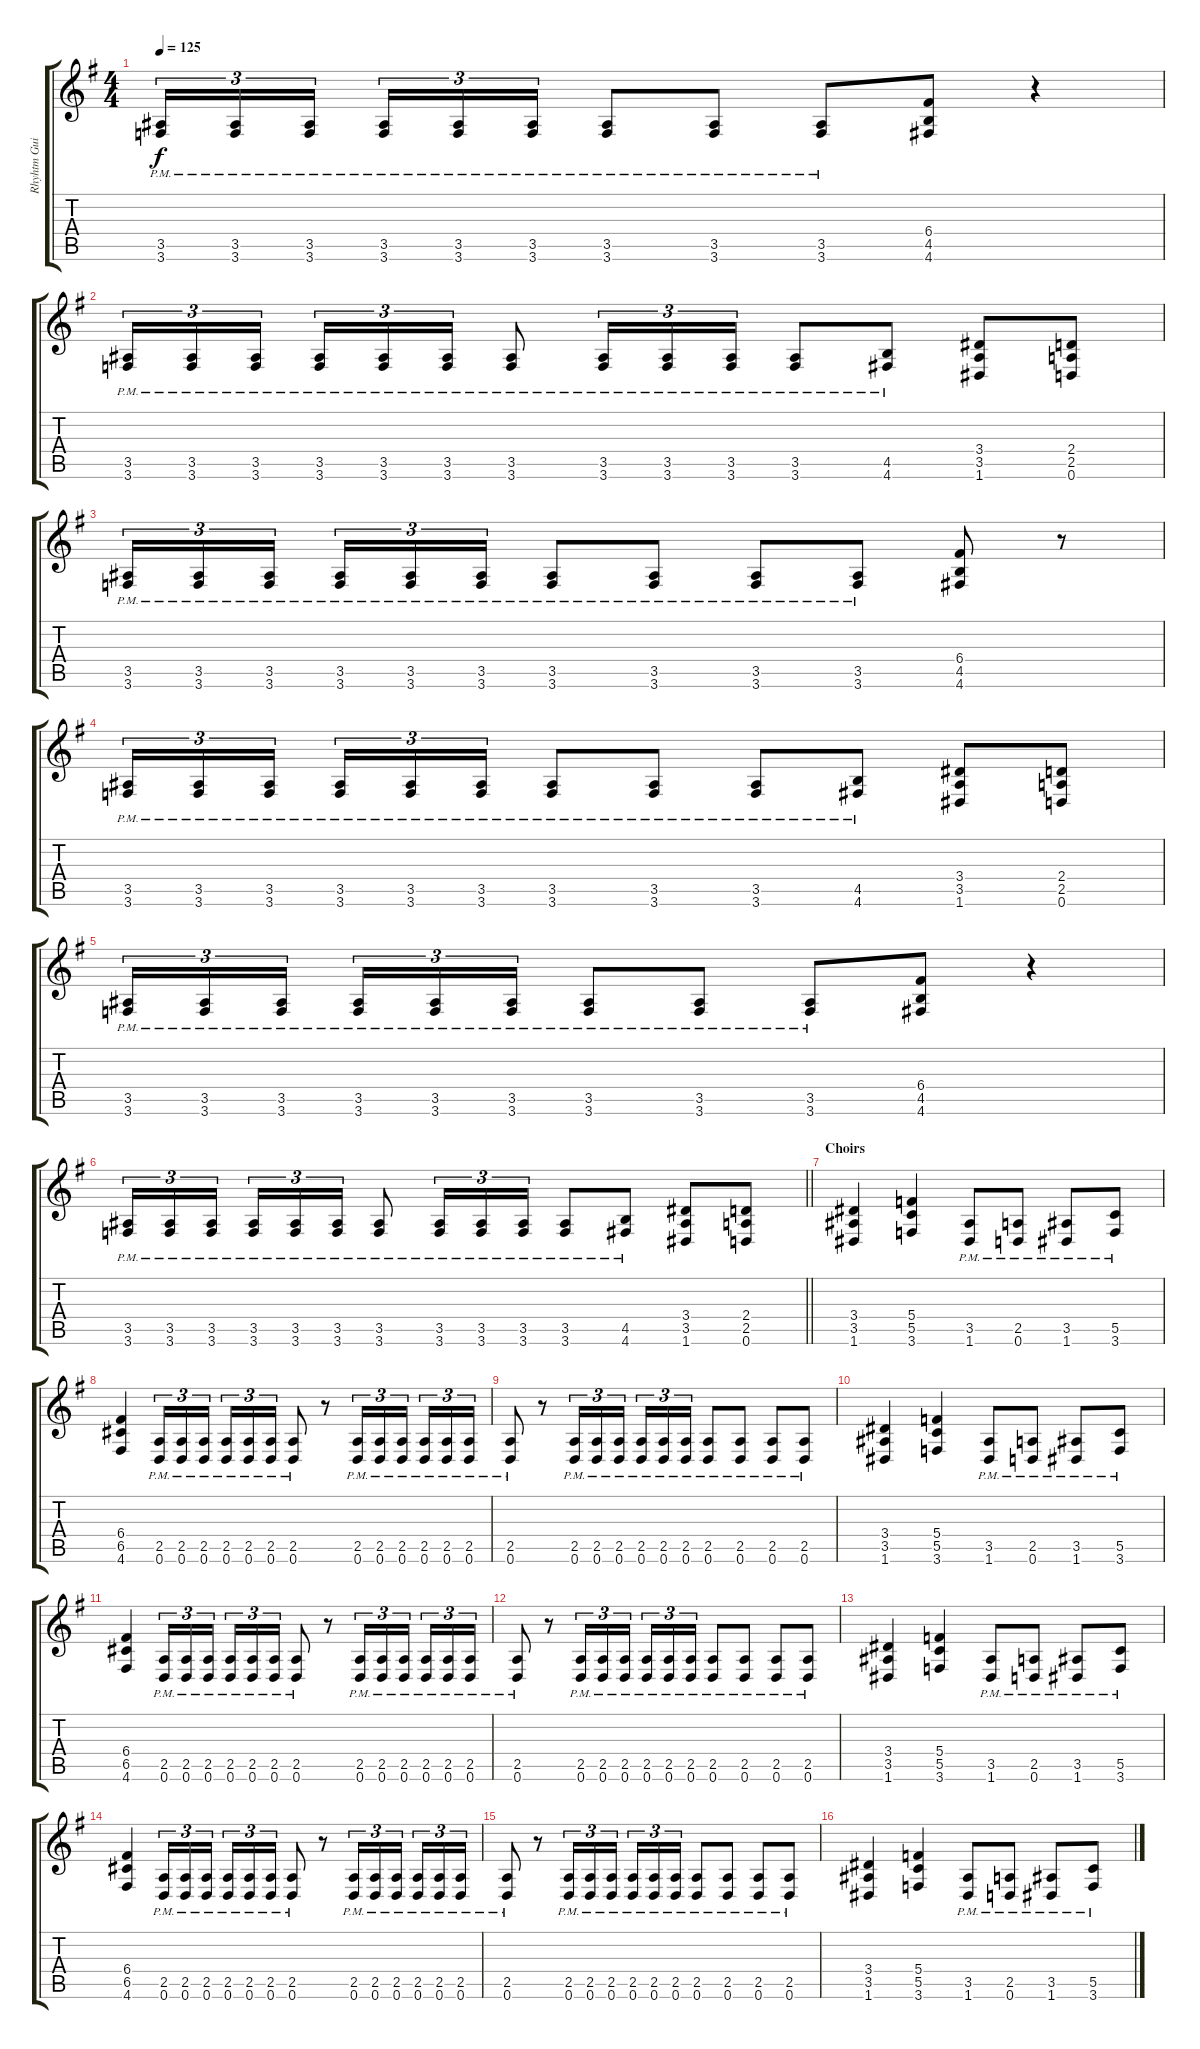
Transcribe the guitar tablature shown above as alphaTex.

\track ("Rhyhtm Guitars" "Rhyhtm Gui") {instrument distortionguitar}
\staff {score tabs}
\tuning (D4 A3 F3 C3 G2 D2) {hide}
\ts (4 4)
\tempo 125
\clef g2
\ks g
(3.5{pm} 3.6{pm}).16{tu (3 2) dy f} (3.5{pm} 3.6{pm}).16{tu (3 2)} (3.5{pm} 3.6{pm}).16{tu (3 2)} (3.5{pm} 3.6{pm}).16{tu (3 2)} (3.5{pm} 3.6{pm}).16{tu (3 2)} (3.5{pm} 3.6{pm}).16{tu (3 2)} (3.5{pm} 3.6{pm}).8 (3.5{pm} 3.6{pm}).8 (3.5{pm} 3.6{pm}).8 (6.4 4.5 4.6).8 r.4 |
(3.5{pm} 3.6{pm}).16{tu (3 2)} (3.5{pm} 3.6{pm}).16{tu (3 2)} (3.5{pm} 3.6{pm}).16{tu (3 2)} (3.5{pm} 3.6{pm}).16{tu (3 2)} (3.5{pm} 3.6{pm}).16{tu (3 2)} (3.5{pm} 3.6{pm}).16{tu (3 2)} (3.5{pm} 3.6{pm}).8 (3.5{pm} 3.6{pm}).16{tu (3 2)} (3.5{pm} 3.6{pm}).16{tu (3 2)} (3.5{pm} 3.6{pm}).16{tu (3 2)} (3.5{pm} 3.6{pm}).8 (4.5{pm} 4.6{pm}).8 (3.4 3.5 1.6).8 (2.4 2.5 0.6).8 |
(3.5{pm} 3.6{pm}).16{tu (3 2)} (3.5{pm} 3.6{pm}).16{tu (3 2)} (3.5{pm} 3.6{pm}).16{tu (3 2)} (3.5{pm} 3.6{pm}).16{tu (3 2)} (3.5{pm} 3.6{pm}).16{tu (3 2)} (3.5{pm} 3.6{pm}).16{tu (3 2)} (3.5{pm} 3.6{pm}).8 (3.5{pm} 3.6{pm}).8 (3.5{pm} 3.6{pm}).8 (3.5{pm} 3.6{pm}).8 (6.4 4.5 4.6).8 r.8 |
(3.5{pm} 3.6{pm}).16{tu (3 2)} (3.5{pm} 3.6{pm}).16{tu (3 2)} (3.5{pm} 3.6{pm}).16{tu (3 2)} (3.5{pm} 3.6{pm}).16{tu (3 2)} (3.5{pm} 3.6{pm}).16{tu (3 2)} (3.5{pm} 3.6{pm}).16{tu (3 2)} (3.5{pm} 3.6{pm}).8 (3.5{pm} 3.6{pm}).8 (3.5{pm} 3.6{pm}).8 (4.5{pm} 4.6{pm}).8 (3.4 3.5 1.6).8 (2.4 2.5 0.6).8 |
(3.5{pm} 3.6{pm}).16{tu (3 2)} (3.5{pm} 3.6{pm}).16{tu (3 2)} (3.5{pm} 3.6{pm}).16{tu (3 2)} (3.5{pm} 3.6{pm}).16{tu (3 2)} (3.5{pm} 3.6{pm}).16{tu (3 2)} (3.5{pm} 3.6{pm}).16{tu (3 2)} (3.5{pm} 3.6{pm}).8 (3.5{pm} 3.6{pm}).8 (3.5{pm} 3.6{pm}).8 (6.4 4.5 4.6).8 r.4 |
\barLineRight lightlight
(3.5{pm} 3.6{pm}).16{tu (3 2)} (3.5{pm} 3.6{pm}).16{tu (3 2)} (3.5{pm} 3.6{pm}).16{tu (3 2)} (3.5{pm} 3.6{pm}).16{tu (3 2)} (3.5{pm} 3.6{pm}).16{tu (3 2)} (3.5{pm} 3.6{pm}).16{tu (3 2)} (3.5{pm} 3.6{pm}).8 (3.5{pm} 3.6{pm}).16{tu (3 2)} (3.5{pm} 3.6{pm}).16{tu (3 2)} (3.5{pm} 3.6{pm}).16{tu (3 2)} (3.5{pm} 3.6{pm}).8 (4.5{pm} 4.6{pm}).8 (3.4 3.5 1.6).8 (2.4 2.5 0.6).8 |
\section ("" "Choirs")
(3.4 3.5 1.6).4 (5.4 5.5 3.6).4 (3.5{pm} 1.6{pm}).8 (2.5{pm} 0.6{pm}).8 (3.5{pm} 1.6{pm}).8 (5.5{pm} 3.6{pm}).8 |
(6.4 6.5 4.6).4 (2.5{pm} 0.6{pm}).16{tu (3 2)} (2.5{pm} 0.6{pm}).16{tu (3 2)} (2.5{pm} 0.6{pm}).16{tu (3 2)} (2.5{pm} 0.6{pm}).16{tu (3 2)} (2.5{pm} 0.6{pm}).16{tu (3 2)} (2.5{pm} 0.6{pm}).16{tu (3 2)} (2.5{pm} 0.6{pm}).8 r.8 (2.5{pm} 0.6{pm}).16{tu (3 2)} (2.5{pm} 0.6{pm}).16{tu (3 2)} (2.5{pm} 0.6{pm}).16{tu (3 2)} (2.5{pm} 0.6{pm}).16{tu (3 2)} (2.5{pm} 0.6{pm}).16{tu (3 2)} (2.5{pm} 0.6{pm}).16{tu (3 2)} |
(2.5{pm} 0.6{pm}).8 r.8 (2.5{pm} 0.6{pm}).16{tu (3 2)} (2.5{pm} 0.6{pm}).16{tu (3 2)} (2.5{pm} 0.6{pm}).16{tu (3 2)} (2.5{pm} 0.6{pm}).16{tu (3 2)} (2.5{pm} 0.6{pm}).16{tu (3 2)} (2.5{pm} 0.6{pm}).16{tu (3 2)} (2.5{pm} 0.6{pm}).8 (2.5{pm} 0.6{pm}).8 (2.5{pm} 0.6{pm}).8 (2.5{pm} 0.6{pm}).8 |
(3.4 3.5 1.6).4 (5.4 5.5 3.6).4 (3.5{pm} 1.6{pm}).8 (2.5{pm} 0.6{pm}).8 (3.5{pm} 1.6{pm}).8 (5.5{pm} 3.6{pm}).8 |
(6.4 6.5 4.6).4 (2.5{pm} 0.6{pm}).16{tu (3 2)} (2.5{pm} 0.6{pm}).16{tu (3 2)} (2.5{pm} 0.6{pm}).16{tu (3 2)} (2.5{pm} 0.6{pm}).16{tu (3 2)} (2.5{pm} 0.6{pm}).16{tu (3 2)} (2.5{pm} 0.6{pm}).16{tu (3 2)} (2.5{pm} 0.6{pm}).8 r.8 (2.5{pm} 0.6{pm}).16{tu (3 2)} (2.5{pm} 0.6{pm}).16{tu (3 2)} (2.5{pm} 0.6{pm}).16{tu (3 2)} (2.5{pm} 0.6{pm}).16{tu (3 2)} (2.5{pm} 0.6{pm}).16{tu (3 2)} (2.5{pm} 0.6{pm}).16{tu (3 2)} |
(2.5{pm} 0.6{pm}).8 r.8 (2.5{pm} 0.6{pm}).16{tu (3 2)} (2.5{pm} 0.6{pm}).16{tu (3 2)} (2.5{pm} 0.6{pm}).16{tu (3 2)} (2.5{pm} 0.6{pm}).16{tu (3 2)} (2.5{pm} 0.6{pm}).16{tu (3 2)} (2.5{pm} 0.6{pm}).16{tu (3 2)} (2.5{pm} 0.6{pm}).8 (2.5{pm} 0.6{pm}).8 (2.5{pm} 0.6{pm}).8 (2.5{pm} 0.6{pm}).8 |
(3.4 3.5 1.6).4 (5.4 5.5 3.6).4 (3.5{pm} 1.6{pm}).8 (2.5{pm} 0.6{pm}).8 (3.5{pm} 1.6{pm}).8 (5.5{pm} 3.6{pm}).8 |
(6.4 6.5 4.6).4 (2.5{pm} 0.6{pm}).16{tu (3 2)} (2.5{pm} 0.6{pm}).16{tu (3 2)} (2.5{pm} 0.6{pm}).16{tu (3 2)} (2.5{pm} 0.6{pm}).16{tu (3 2)} (2.5{pm} 0.6{pm}).16{tu (3 2)} (2.5{pm} 0.6{pm}).16{tu (3 2)} (2.5{pm} 0.6{pm}).8 r.8 (2.5{pm} 0.6{pm}).16{tu (3 2)} (2.5{pm} 0.6{pm}).16{tu (3 2)} (2.5{pm} 0.6{pm}).16{tu (3 2)} (2.5{pm} 0.6{pm}).16{tu (3 2)} (2.5{pm} 0.6{pm}).16{tu (3 2)} (2.5{pm} 0.6{pm}).16{tu (3 2)} |
(2.5{pm} 0.6{pm}).8 r.8 (2.5{pm} 0.6{pm}).16{tu (3 2)} (2.5{pm} 0.6{pm}).16{tu (3 2)} (2.5{pm} 0.6{pm}).16{tu (3 2)} (2.5{pm} 0.6{pm}).16{tu (3 2)} (2.5{pm} 0.6{pm}).16{tu (3 2)} (2.5{pm} 0.6{pm}).16{tu (3 2)} (2.5{pm} 0.6{pm}).8 (2.5{pm} 0.6{pm}).8 (2.5{pm} 0.6{pm}).8 (2.5{pm} 0.6{pm}).8 |
(3.4 3.5 1.6).4 (5.4 5.5 3.6).4 (3.5{pm} 1.6{pm}).8 (2.5{pm} 0.6{pm}).8 (3.5{pm} 1.6{pm}).8 (5.5{pm} 3.6{pm}).8
